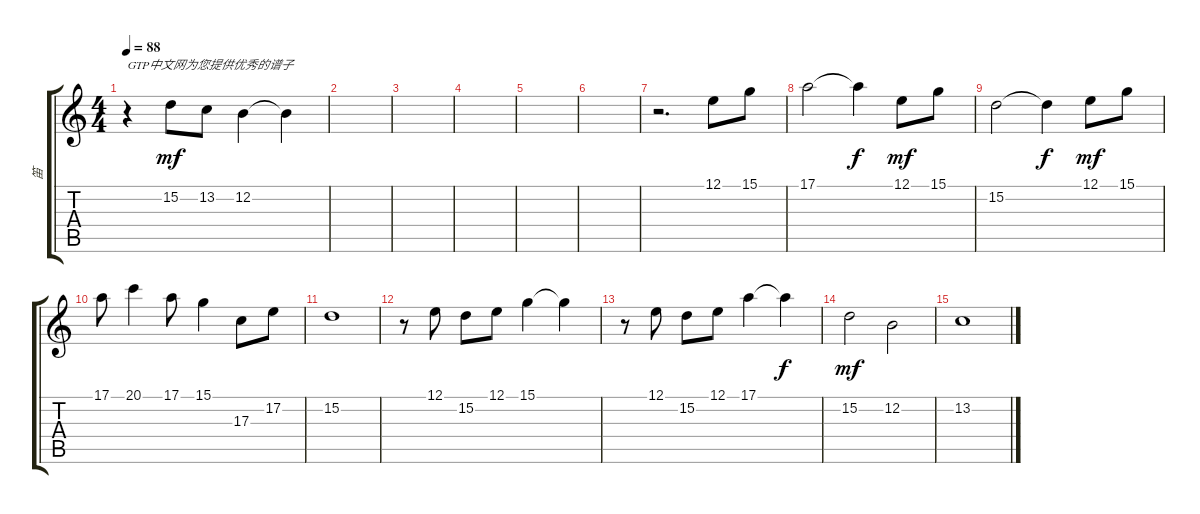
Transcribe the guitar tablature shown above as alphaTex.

\track ("笛" "笛") {instrument flute}
\staff {score tabs}
\tuning (E4 B3 G3 D3 A2 E2) {hide}
\ts (4 4)
\tempo 88
\clef g2
\ks c
r.4{txt "GTP中文网为您提供优秀的谱子" dy mf} 15.2.8 13.2.8 12.2.4 12.2{t}.4 |
|
|
|
|
|
r.2{d} 12.1.8 15.1.8 |
17.1.2 17.1{t}.4{dy f} 12.1.8{dy mf} 15.1.8 |
15.2.2 15.2{t}.4{dy f} 12.1.8{dy mf} 15.1.8 |
17.1.8 20.1.4 17.1.8 15.1.4 17.3.8 17.2.8 |
15.2.1 |
r.8 12.1.8 15.2.8 12.1.8 15.1.4 15.1{t}.4 |
r.8 12.1.8 15.2.8 12.1.8 17.1.4 17.1{t}.4{dy f} |
15.2.2{dy mf} 12.2.2 |
13.2.1
